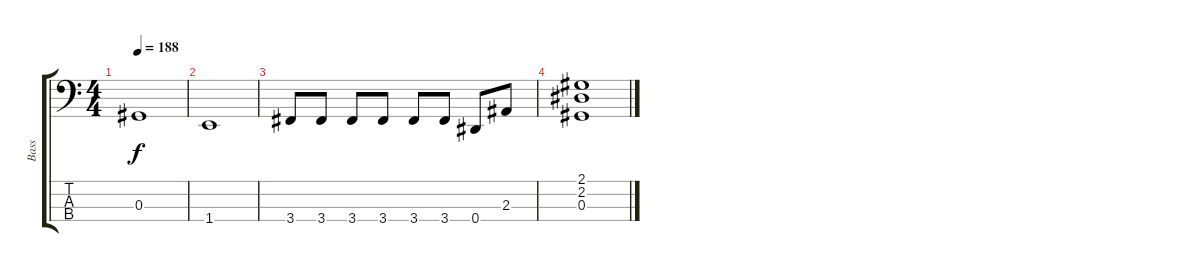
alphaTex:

\track ("Bass" "Bass") {instrument electricbassfinger}
\staff {score tabs}
\tuning (Gb2 Db2 Ab1 Eb1) {hide}
\ts (4 4)
\tempo 188
\clef f4
\ks c
0.3.1{dy f} |
1.4.1 |
3.4.8 3.4.8 3.4.8 3.4.8 3.4.8 3.4.8 0.4.8 2.3.8 |
(2.1 2.2 0.3).1
